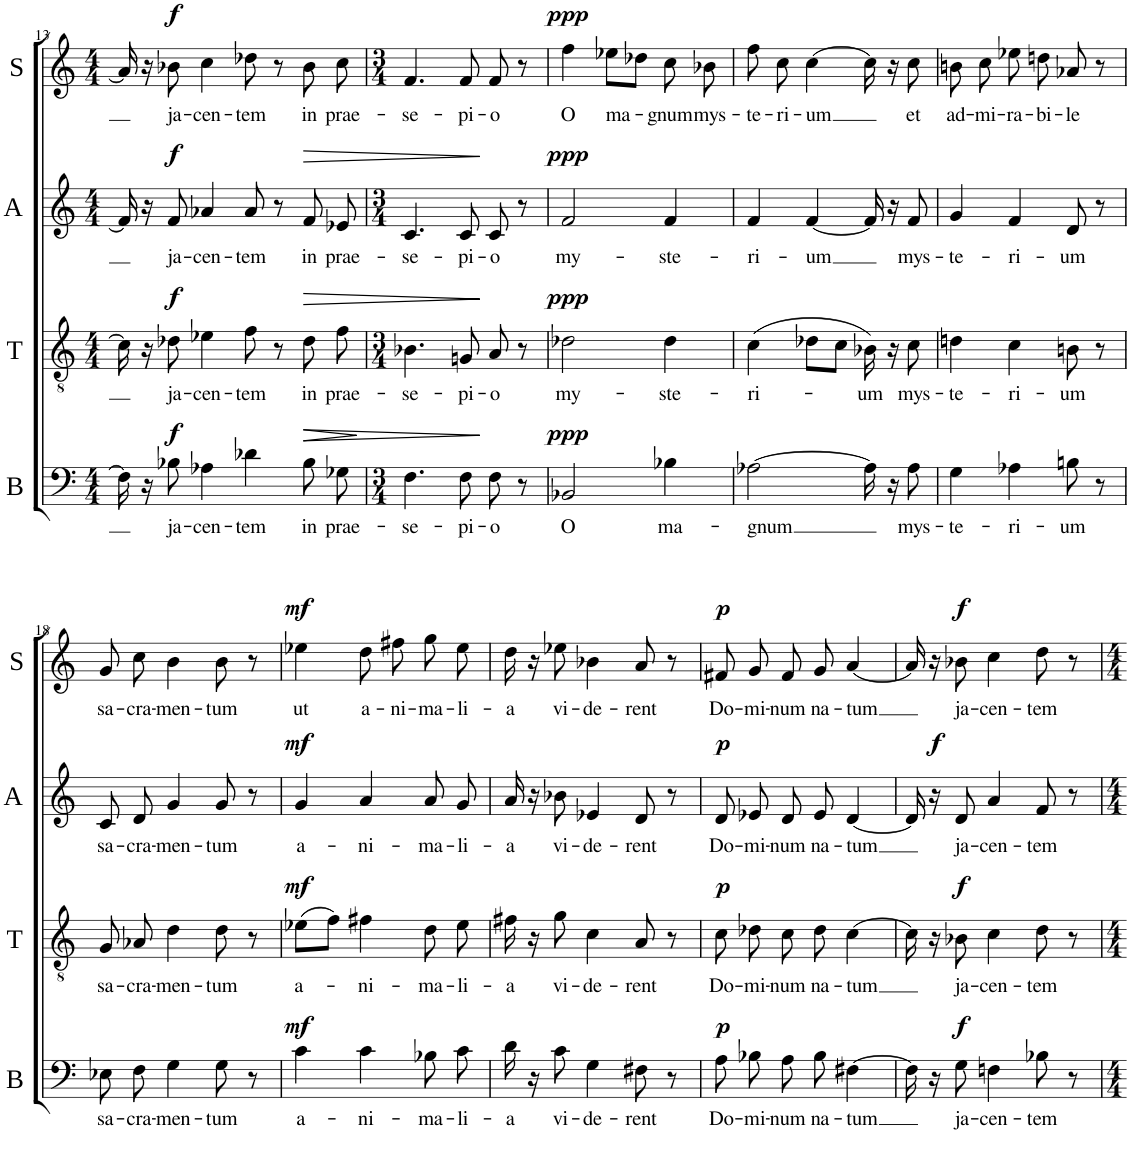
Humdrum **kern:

**kern	**text	**dynam	**kern	**text	**dynam	**kern	**text	**dynam	**kern	**text	**dynam
*part4	*part4	*part4	*part3	*part3	*part3	*part2	*part2	*part2	*part1	*part1	*part1
*staff4	*staff4	*staff4	*staff3	*staff3	*staff3	*staff2	*staff2	*staff2	*staff1	*staff1	*staff1
*I"Bass	*	*	*I"Tenor	*	*	*I"Alto	*	*	*I"Soprano	*	*
*I'B	*	*	*I'T	*	*	*I'A	*	*	*I'S	*	*
!!LO:PB:g=z
*clefF4	*	*	*clefGv2	*	*	*clefG2	*	*	*clefG2	*	*
*k[]	*	*	*k[]	*	*	*k[]	*	*	*k[]	*	*
*M4/4	*	*	*M4/4	*	*	*M4/4	*	*	*M4/4	*	*
=13	=13	=13	=13	=13	=13	=13	=13	=13	=13	=13	=13
16F\]	.	.	16c\]	.	.	16f/]	.	.	16a/]	.	.
16r	.	.	16r	.	.	16r	.	.	16r	.	.
!	!LO:LY:b	!LO:DY:a	!	!LO:LY:b	!LO:DY:a	!	!LO:LY:b	!LO:DY:a	!	!LO:LY:b	!LO:DY:a
8B-X\	ja-	f	8d-X\	ja-	f	8f/	ja-	f	8b-X\	ja-	f
!	!LO:LY:b	!	!	!LO:LY:b	!	!	!LO:LY:b	!	!	!LO:LY:b	!
4A-X\	-cen-	.	4e-X\	-cen-	.	4a-X/	-cen-	.	4cc\	-cen-	.
!	!LO:LY:b	!	!	!LO:LY:b	!	!	!LO:LY:b	!	!	!LO:LY:b	!
4d-X\	-tem	.	8f\	-tem	.	8a-/	-tem	.	8dd-X\	-tem	.
.	.	.	8r	.	.	8r	.	.	8r	.	.
!	!LO:LY:b	!LO:HP:b	!	!LO:LY:b	!LO:HP:b	!	!LO:LY:b	!LO:HP:b	!	!LO:LY:b	!
8B-\L	in	>	8d-\	in	>	8f/L	in	>	8b-\	in	.
!	!LO:LY:b	!LO:HP:b	!	!LO:LY:b	!	!	!LO:LY:b	!	!	!LO:LY:b	!
8G-X\J	prae-	>	8f\	prae-	.	8e-X/J	prae-	.	8cc\	prae-	.
.	.	]	.	.	.	.	.	.	.	.	.
=14	=14	=14	=14	=14	=14	=14	=14	=14	=14	=14	=14
*M3/4	*	*	*M3/4	*	*	*M3/4	*	*	*M3/4	*	*
!	!LO:LY:b	!	!	!LO:LY:b	!	!	!LO:LY:b	!	!	!LO:LY:b	!
4.F\	-se-	.	4.B-X\	-se-	.	4.c/	-se-	.	4.f/	-se-	.
!	!LO:LY:b	!	!	!LO:LY:b	!	!	!LO:LY:b	!	!	!LO:LY:b	!
8F\	-pi-	.	8Gn/	-pi-	.	8c/	-pi-	.	8f/	-pi-	.
!	!LO:LY:b	!	!	!LO:LY:b	!	!	!LO:LY:b	!	!	!LO:LY:b	!
8F\	-o	]	8A/	-o	]	8c/	-o	]	8f/	-o	.
8r	.	.	8r	.	.	8r	.	.	8r	.	.
=15	=15	=15	=15	=15	=15	=15	=15	=15	=15	=15	=15
!	!LO:LY:b	!LO:DY:a	!	!LO:LY:b	!LO:DY:a	!	!LO:LY:b	!LO:DY:a	!	!LO:LY:b	!LO:DY:a
2BB-X/	O	ppp	2d-X\	my-	ppp	2f/	my-	ppp	4ff\	O	ppp
!	!	!	!	!	!	!	!	!	!	!LO:LY:b	!
.	.	.	.	.	.	.	.	.	8ee-X\L	ma-	.
.	.	.	.	.	.	.	.	.	8dd-X\J	.	.
!	!LO:LY:b	!	!	!LO:LY:b	!	!	!LO:LY:b	!	!	!LO:LY:b	!
4B-X\	ma-	.	4d-\	-ste-	.	4f/	-ste-	.	8cc\	-gnum	.
!	!	!	!	!	!	!	!	!	!	!LO:LY:b	!
.	.	.	.	.	.	.	.	.	8b-X\	mys-	.
=16	=16	=16	=16	=16	=16	=16	=16	=16	=16	=16	=16
!	!LO:LY:b	!	!	!LO:LY:b	!	!	!LO:LY:b	!	!	!LO:LY:b	!
[2A-X\	-gnum	.	(4c\	-ri-	.	4f/	-ri-	.	8ff\	-te-	.
!	!	!	!	!	!	!	!	!	!	!LO:LY:b	!
.	.	.	.	.	.	.	.	.	8cc\	-ri-	.
!	!	!	!	!	!	!	!LO:LY:b	!	!	!LO:LY:b	!
.	.	.	8d-X\L	.	.	[4f/	-um	.	[4cc\	-um	.
.	.	.	8c\J	.	.	.	.	.	.	.	.
!	!	!	!	!LO:LY:b	!	!	!	!	!	!	!
16A-\]	.	.	16B-X\)	-um	.	16f/]	.	.	16cc\]	.	.
16r	.	.	16r	.	.	16r	.	.	16r	.	.
!	!LO:LY:b	!	!	!LO:LY:b	!	!	!LO:LY:b	!	!	!LO:LY:b	!
8A-\	mys-	.	8c\	mys-	.	8f/	mys-	.	8cc\	et	.
=17	=17	=17	=17	=17	=17	=17	=17	=17	=17	=17	=17
!	!LO:LY:b	!	!	!LO:LY:b	!	!	!LO:LY:b	!	!	!LO:LY:b	!
4G\	-te-	.	4dn\	-te-	.	4g/	-te-	.	8bn\	ad-	.
!	!	!	!	!	!	!	!	!	!	!LO:LY:b	!
.	.	.	.	.	.	.	.	.	8cc\	-mi-	.
!	!LO:LY:b	!	!	!LO:LY:b	!	!	!LO:LY:b	!	!	!LO:LY:b	!
4A-X\	-ri-	.	4c\	-ri-	.	4f/	-ri-	.	8ee-X\	-ra-	.
!	!	!	!	!	!	!	!	!	!	!LO:LY:b	!
.	.	.	.	.	.	.	.	.	8ddn\	-bi-	.
!	!LO:LY:b	!	!	!LO:LY:b	!	!	!LO:LY:b	!	!	!LO:LY:b	!
8Bn\	-um	.	8Bn\	-um	.	8d/	-um	.	8a-X/	-le	.
8r	.	.	8r	.	.	8r	.	.	8r	.	.
!!LO:LB:g=z
=18	=18	=18	=18	=18	=18	=18	=18	=18	=18	=18	=18
!	!LO:LY:b	!	!	!LO:LY:b	!	!	!LO:LY:b	!	!	!LO:LY:b	!
8E-X\L	sa-	.	8G/	sa-	.	8c/L	sa-	.	8g/	sa-	.
!	!LO:LY:b	!	!	!LO:LY:b	!	!	!LO:LY:b	!	!	!LO:LY:b	!
8F\J	-cra-	.	8A-X/	-cra-	.	8d/J	-cra-	.	8cc\	-cra-	.
!	!LO:LY:b	!	!	!LO:LY:b	!	!	!LO:LY:b	!	!	!LO:LY:b	!
4G\	-men-	.	4d\	-men-	.	4g/	-men-	.	4b\	-men-	.
!	!LO:LY:b	!	!	!LO:LY:b	!	!	!LO:LY:b	!	!	!LO:LY:b	!
8G\	-tum	.	8d\	-tum	.	8g/	-tum	.	8b\	-tum	.
8r	.	.	8r	.	.	8r	.	.	8r	.	.
=19	=19	=19	=19	=19	=19	=19	=19	=19	=19	=19	=19
!	!LO:LY:b	!LO:DY:a	!	!LO:LY:b	!LO:DY:a	!	!LO:LY:b	!LO:DY:a	!	!LO:LY:b	!LO:DY:a
4c\	a-	mf	(8e-X\L	a-	mf	4g/	a-	mf	4ee-X\	ut	mf
.	.	.	8f\J)	.	.	.	.	.	.	.	.
!	!LO:LY:b	!	!	!LO:LY:b	!	!	!LO:LY:b	!	!	!LO:LY:b	!
4c\	-ni-	.	4f#X\	-ni-	.	4a/	-ni-	.	8dd\	a-	.
!	!	!	!	!	!	!	!	!	!	!LO:LY:b	!
.	.	.	.	.	.	.	.	.	8ff#X\	-ni-	.
!	!LO:LY:b	!	!	!LO:LY:b	!	!	!LO:LY:b	!	!	!LO:LY:b	!
8B-X\L	-ma-	.	8d\	-ma-	.	8a/L	-ma-	.	8gg\	-ma-	.
!	!LO:LY:b	!	!	!LO:LY:b	!	!	!LO:LY:b	!	!	!LO:LY:b	!
8c\J	-li-	.	8e-\	-li-	.	8g/J	-li-	.	8ee-\	-li-	.
=20	=20	=20	=20	=20	=20	=20	=20	=20	=20	=20	=20
!	!LO:LY:b	!	!	!LO:LY:b	!	!	!LO:LY:b	!	!	!LO:LY:b	!
16d\	-a	.	16f#X\	-a	.	16a/	-a	.	16dd\	-a	.
16r	.	.	16r	.	.	16r	.	.	16r	.	.
!	!LO:LY:b	!	!	!LO:LY:b	!	!	!LO:LY:b	!	!	!LO:LY:b	!
8c\	vi-	.	8g\	vi-	.	8b-X\	vi-	.	8ee-X\	vi-	.
!	!LO:LY:b	!	!	!LO:LY:b	!	!	!LO:LY:b	!	!	!LO:LY:b	!
4G\	-de-	.	4c\	-de-	.	4e-X/	-de-	.	4b-X\	-de-	.
!	!LO:LY:b	!	!	!LO:LY:b	!	!	!LO:LY:b	!	!	!LO:LY:b	!
8F#X\	-rent	.	8A/	-rent	.	8d/	-rent	.	8a/	-rent	.
8r	.	.	8r	.	.	8r	.	.	8r	.	.
=21	=21	=21	=21	=21	=21	=21	=21	=21	=21	=21	=21
!	!LO:LY:b	!LO:DY:a	!	!LO:LY:b	!LO:DY:a	!	!LO:LY:b	!LO:DY:a	!	!LO:LY:b	!LO:DY:a
8A\L	Do-	p	8c\	Do-	p	8d/L	Do-	p	8f#X/	Do-	p
!	!LO:LY:b	!	!	!LO:LY:b	!	!	!LO:LY:b	!	!	!LO:LY:b	!
8B-X\J	-mi-	.	8d-X\	-mi-	.	8e-X/J	-mi-	.	8g/	-mi-	.
!	!LO:LY:b	!	!	!LO:LY:b	!	!	!LO:LY:b	!	!	!LO:LY:b	!
8A\L	-num	.	8c\	-num	.	8d/L	-num	.	8f#/	-num	.
!	!LO:LY:b	!	!	!LO:LY:b	!	!	!LO:LY:b	!	!	!LO:LY:b	!
8B-\J	na-	.	8d-\	na-	.	8e-/J	na-	.	8g/	na-	.
!	!LO:LY:b	!	!	!LO:LY:b	!	!	!LO:LY:b	!	!	!LO:LY:b	!
[4F#X\	-tum	.	[4c\	-tum	.	[4d/	-tum	.	[4a/	-tum	.
=22	=22	=22	=22	=22	=22	=22	=22	=22	=22	=22	=22
16F#\]	.	.	16c\]	.	.	16d/]	.	.	16a/]	.	.
!	!	!	!	!	!	!	!	!LO:DY:a	!	!	!
16r	.	.	16r	.	.	16r	.	f	16r	.	.
!	!LO:LY:b	!LO:DY:a	!	!LO:LY:b	!LO:DY:a	!	!LO:LY:b	!	!	!LO:LY:b	!LO:DY:a
8G\	ja-	f	8B-X\	ja-	f	8d/	ja-	.	8b-X\	ja-	f
!	!LO:LY:b	!	!	!LO:LY:b	!	!	!LO:LY:b	!	!	!LO:LY:b	!
4Fn\	-cen-	.	4c\	-cen-	.	4a/	-cen-	.	4cc\	-cen-	.
!	!LO:LY:b	!	!	!LO:LY:b	!	!	!LO:LY:b	!	!	!LO:LY:b	!
8B-X\	-tem	.	8d\	-tem	.	8f/	-tem	.	8dd\	-tem	.
8r	.	.	8r	.	.	8r	.	.	8r	.	.
=	=	=	=	=	=	=	=	=	=	=	=
*-	*-	*-	*-	*-	*-	*-	*-	*-	*-	*-	*-
